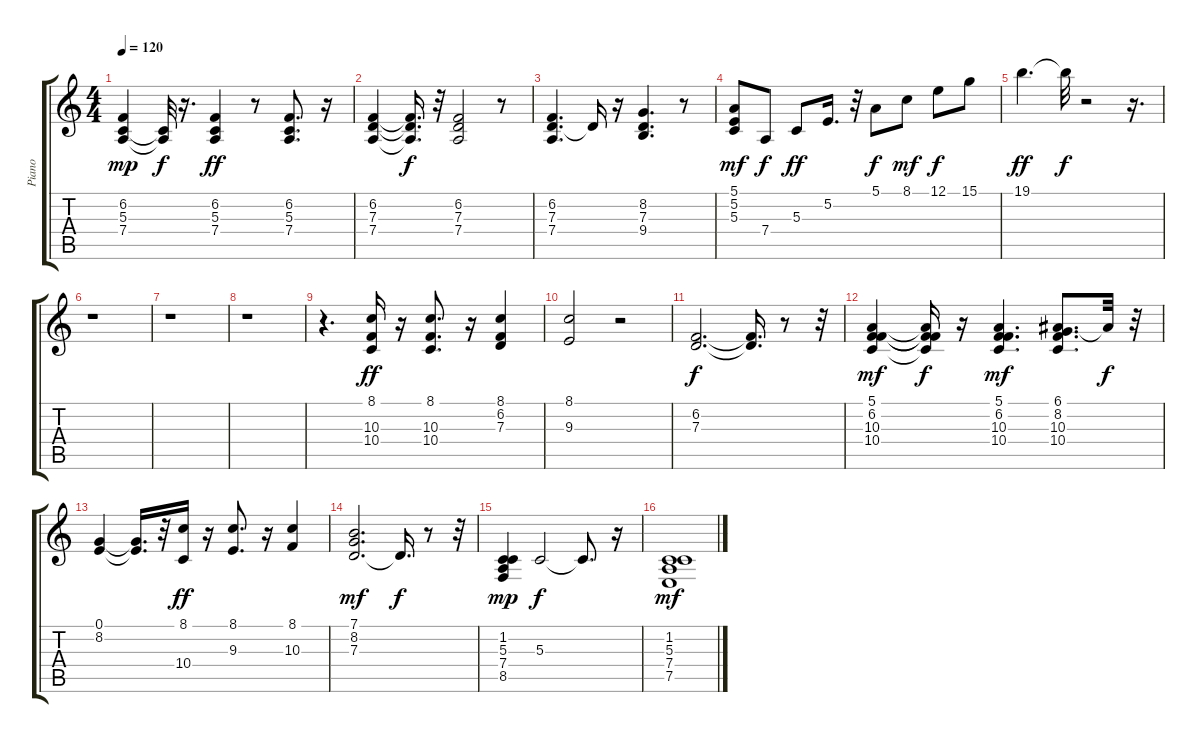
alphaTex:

\track ("Piano" "Piano") {instrument acousticgrandpiano}
\staff {score tabs}
\tuning (E4 B3 G3 D3 A2 E2) {hide}
\ts (4 4)
\tempo 120
\clef g2
\ks c
(6.2 5.3 7.4).4{dy mp} (5.3{t} 7.4{t}).32{dy f} r.16{d} (6.2 5.3 7.4).4{dy ff} r.8 (6.2 5.3 7.4).8{d} r.16 |
(6.2 7.3 7.4).4 (6.2{t} 7.3{t} 7.4{t}).16{d dy f} r.32 (6.2 7.3 7.4).2 r.8 |
(6.2 7.3 7.4).4{d} 7.3{t}.16 r.16 (8.2 7.3 9.4).4{d} r.8 |
(5.1 5.2 5.3).8{dy mf} 7.4.8{dy f} 5.3.8{dy ff} 5.2.16{d} r.32 5.1.8{dy f} 8.1.8{dy mf} 12.1.8{dy f} 15.1.8 |
19.1.4{d dy ff} 19.1{t}.32{dy f} r.2 r.16{d} |
r.1 |
r.1 |
r.1 |
r.4{d} (8.1 10.3 10.4).16{dy ff} r.16 (8.1 10.3 10.4).8{d} r.16 (8.1 6.2 7.3).4 |
(8.1 9.3).2 r.2 |
(6.2 7.3).2{d dy f} (6.2{t} 7.3{t}).16{d} r.8 r.32 |
(5.1 6.2 10.3 10.4).4{dy mf} (5.1{t} 6.2{t} 10.3{t} 10.4{t}).16{dy f} r.16 (5.1 6.2 10.3 10.4).4{d dy mf} (6.1 8.2 10.3 10.4).8{d} 6.1{t}.32{dy f} r.32 |
(0.1 8.2).4 (0.1{t} 8.2{t}).16{d} r.32 (8.1 10.4).16{dy ff} r.16 (8.1 9.3).8{d} r.16 (8.1 10.3).4 |
(7.1 8.2 7.3).2{d dy mf} 7.3{t}.16{d dy f} r.8 r.32 |
(1.2 5.3 7.4 8.5).4{dy mp} 5.3.2{dy f} 5.3{t}.8{d} r.16 |
(1.2 5.3 7.4 7.5).1{dy mf}
